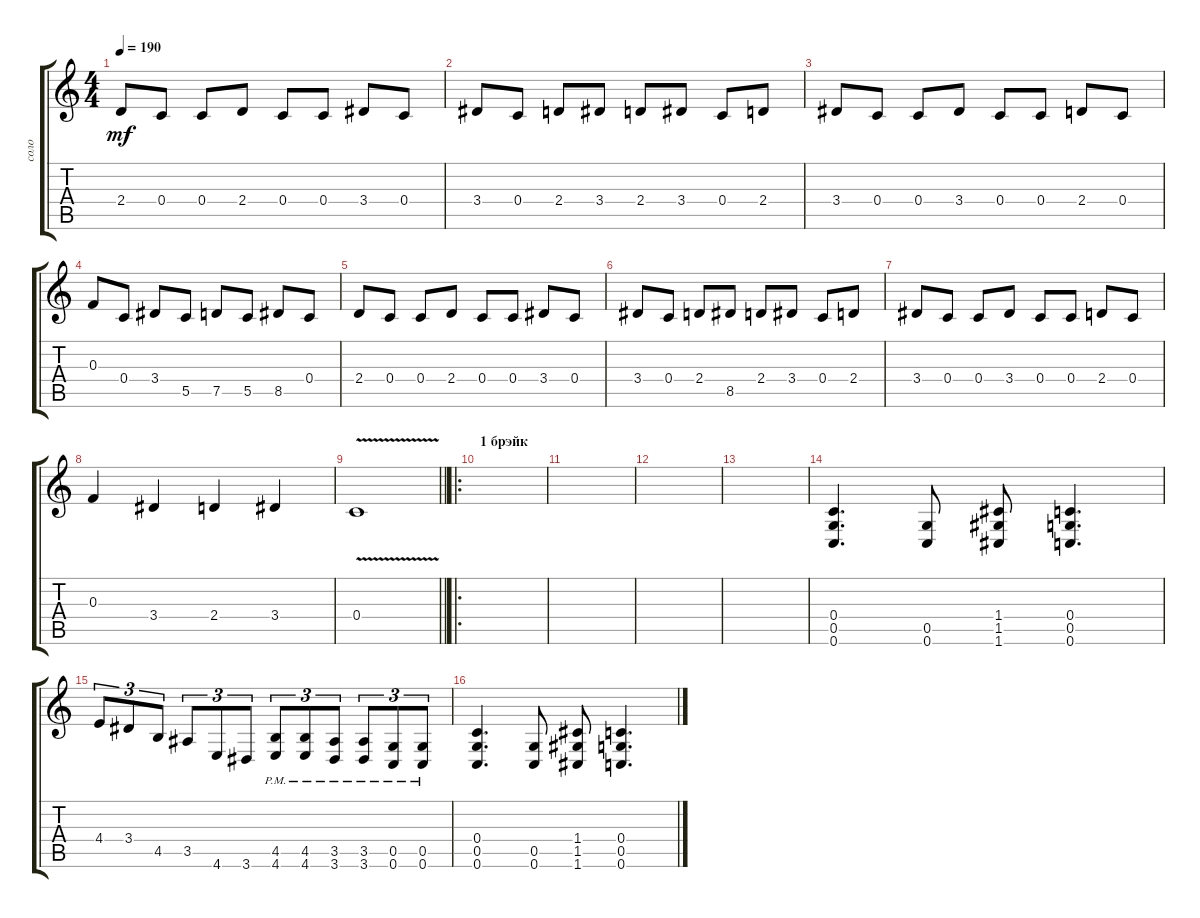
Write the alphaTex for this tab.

\track ("соло" "соло") {instrument overdrivenguitar}
\staff {score tabs}
\tuning (D4 A3 F3 C3 G2 C2) {hide}
\ts (4 4)
\tempo 190
\clef g2
\ks c
2.4.8{dy mf} 0.4.8 0.4.8 2.4.8 0.4.8 0.4.8 3.4.8 0.4.8 |
3.4.8 0.4.8 2.4.8 3.4.8 2.4.8 3.4.8 0.4.8 2.4.8 |
3.4.8 0.4.8 0.4.8 3.4.8 0.4.8 0.4.8 2.4.8 0.4.8 |
0.3.8 0.4.8 3.4.8 5.5.8 7.5.8 5.5.8 8.5.8 0.4.8 |
2.4.8 0.4.8 0.4.8 2.4.8 0.4.8 0.4.8 3.4.8 0.4.8 |
3.4.8 0.4.8 2.4.8 8.5.8 2.4.8 3.4.8 0.4.8 2.4.8 |
3.4.8 0.4.8 0.4.8 3.4.8 0.4.8 0.4.8 2.4.8 0.4.8 |
0.3.4 3.4.4 2.4.4 3.4.4 |
\barLineRight lightlight
0.4{v}.1 |
\ro
\section ("" "1 брэйк")
|
|
|
|
(0.4 0.5 0.6).4{d} (0.5 0.6).8 (1.4 1.5 1.6).8 (0.4 0.5 0.6).4{d} |
4.4.8{tu (3 2)} 3.4.8{tu (3 2)} 4.5.8{tu (3 2)} 3.5.8{tu (3 2)} 4.6.8{tu (3 2)} 3.6.8{tu (3 2)} (4.5{pm} 4.6{pm}).8{tu (3 2)} (4.5{pm} 4.6{pm}).8{tu (3 2)} (3.5{pm} 3.6{pm}).8{tu (3 2)} (3.5{pm} 3.6{pm}).8{tu (3 2)} (0.5{pm} 0.6{pm}).8{tu (3 2)} (0.5{pm} 0.6{pm}).8{tu (3 2)} |
(0.4 0.5 0.6).4{d} (0.5 0.6).8 (1.4 1.5 1.6).8 (0.4 0.5 0.6).4{d}
